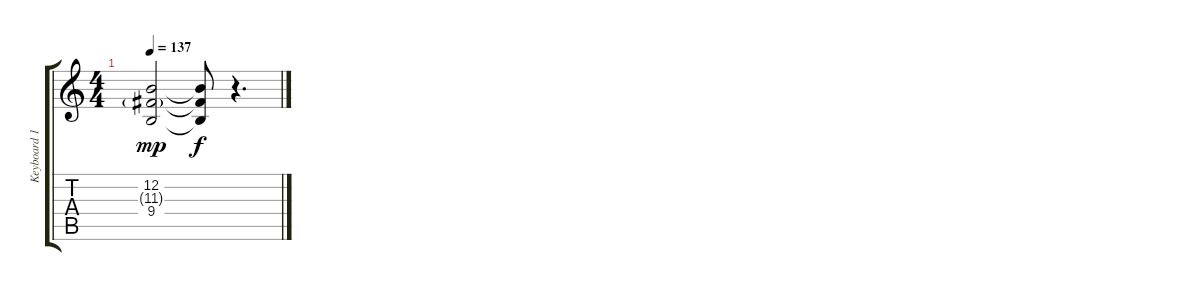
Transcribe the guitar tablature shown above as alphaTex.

\track ("Keyboard 1" "Keyboard 1") {instrument stringensemble1}
\staff {score tabs}
\tuning (E4 B3 G3 D3 A2 E2) {hide}
\ts (4 4)
\tempo 137
\clef g2
\ks c
(12.2 11.3{g} 9.4).2{dy mp} (12.2{t} 11.3{t} 9.4{t}).8{dy f} r.4{d}
